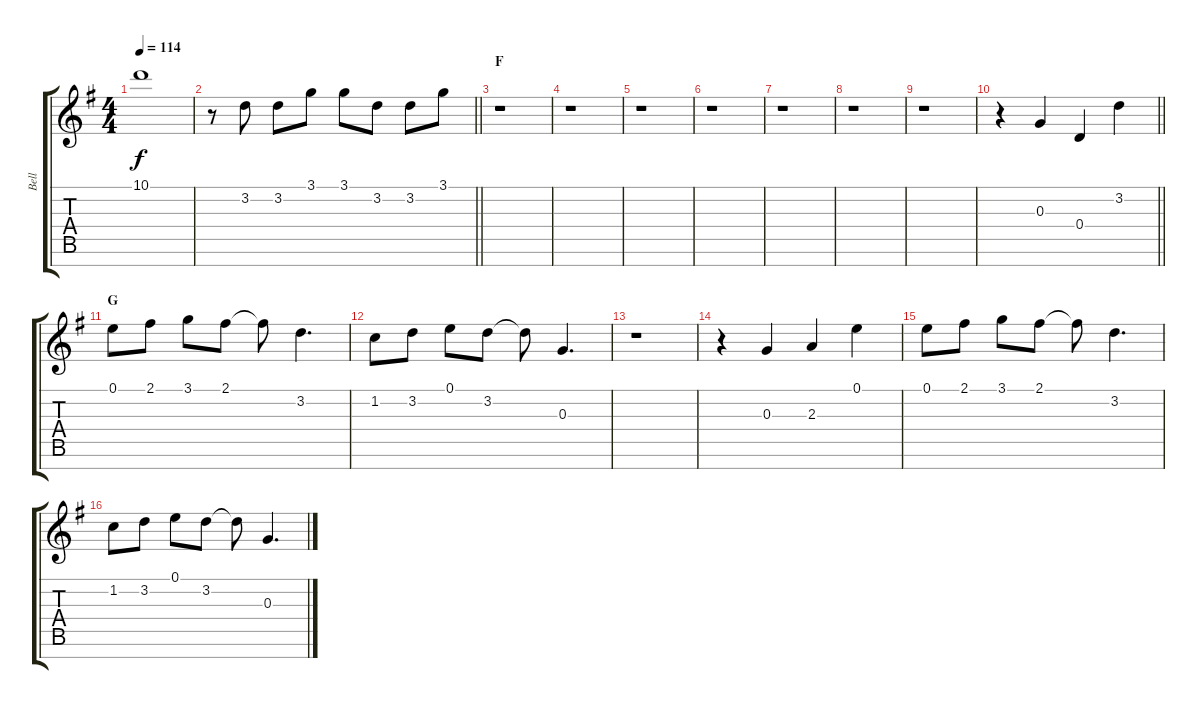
\track ("Bell" "Bell") {instrument tubularbells}
\staff {score tabs}
\tuning (E5 B4 G4 D4 A3 E3 B2) {hide}
\ts (4 4)
\tempo 114
\clef g2
\ks g
10.1.1{dy f} |
\barLineRight lightlight
r.8 3.2.8 3.2.8 3.1.8 3.1.8 3.2.8 3.2.8 3.1.8 |
\section ("" "F")
r.1 |
r.1 |
r.1 |
r.1 |
r.1 |
r.1 |
r.1 |
\barLineRight lightlight
r.4 0.3.4 0.4.4 3.2.4 |
\section ("" "G")
0.1.8 2.1.8 3.1.8 2.1.8 2.1{t}.8 3.2.4{d} |
1.2.8 3.2.8 0.1.8 3.2.8 3.2{t}.8 0.3.4{d} |
r.1 |
r.4 0.3.4 2.3.4 0.1.4 |
0.1.8 2.1.8 3.1.8 2.1.8 2.1{t}.8 3.2.4{d} |
1.2.8 3.2.8 0.1.8 3.2.8 3.2{t}.8 0.3.4{d}
